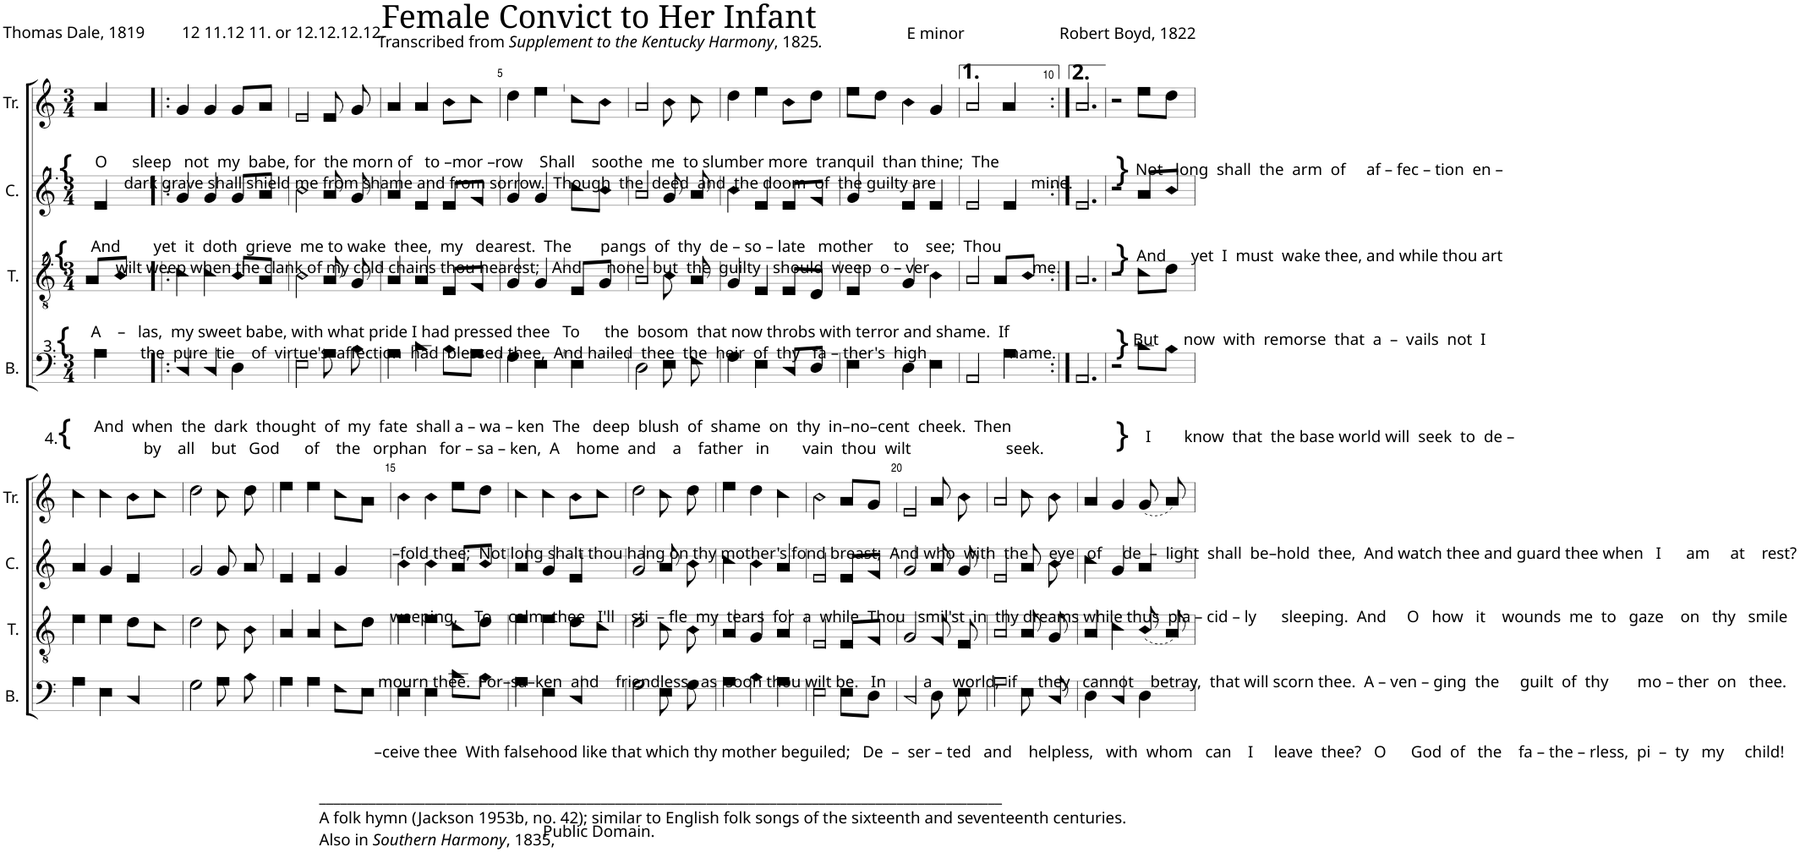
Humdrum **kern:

**kern	**kern	**kern	**kern
*part4	*part3	*part2	*part1
*staff4	*staff3	*staff2	*staff1
*I"B.	*I"T.	*I"C.	*I"Tr.
*I'B.	*I'T.	*I'C.	*I'Tr.
*clefF4	*clefGv2	*clefG2	*clefG2
*k[]	*k[]	*k[]	*k[]
*M3/4	*M3/4	*M3/4	*M3/4
=1	=1	=1	=1
!	!	!	!LO:TX:a:t=O      sleep   not  my  babe, for  the morn of   to –mor –row    Shall    soothe  me  to slumber more  tranquil  than thine;  The
!	!	!	!LO:TX:a:t=dark grave shall shield me from shame and from sorrow.  Though  the  deed  and  the doom  of  the guilty are                       mine.
!	!	!	!LO:TX:a:t=1.
!	!	!	!LO:TX:a:t={
!	!	!LO:TX:a:t=And        yet  it  doth  grieve  me to wake  thee,  my   dearest.  The       pangs  of  thy  de – so – late   mother     to    see;  Thou	!
!	!	!LO:TX:a:t=wilt weep when the clank of my cold chains thou hearest;   And      none  but  the  guilty   should  weep  o – ver                         me.	!
!	!	!LO:TX:a:t=2.	!
!	!	!LO:TX:a:t={	!
!	!LO:TX:a:t=A    –   las,  my sweet babe, with what pride I had pressed thee   To      the  bosom  that now throbs with terror and shame.  If	!	!
!	!LO:TX:a:t=the  pure  tie    of  virtue's  affection  had  blessed thee,  And hailed  thee  the  heir  of  thy   fa – ther's  high                    name.	!	!
!	!LO:TX:a:t=3.	!	!
!	!LO:TX:a:t={	!	!
!LO:TX:a:t=And  when  the  dark  thought  of  my  fate  shall a – wa – ken  The   deep  blush  of  shame  on  thy  in–no–cent  cheek.  Then	!	!	!
!LO:TX:a:t=by    all    but   God      of    the   orphan   for – sa – ken,  A    home  and    a    father   in        vain  thou  wilt                       seek.	!	!	!
!LO:TX:a:t=4.	!	!	!
!LO:TX:a:t={	!	!	!
4A!\	8A!/L	4e!/	4a!/
.	8B!/J	.	.
=2!|:	=2!|:	=2!|:	=2!|:
4C!/	4c!\	4g!/	4g!/
4C!/	4c!\	4g!/	4g!/
4D!\	8B!/L	8g!/L	8g!/L
.	8A!/J	8a!/J	8a!/J
=3	=3	=3	=3
2E!\	2B!\	2b!\	2e!/
8A!\	8A!/	8a!/	8e!/
8B!\	8G!/	8g!/	8g!/
=4	=4	=4	=4
4A!\	4A!/	4a!/	4a!/
4c!\	4A!/	4e!/	4a!/
8B!\L	8E!/L	8e!/L	8b!\L
8A!\J	8F!/J	8f!/J	8cc!\J
=5	=5	=5	=5
4G!\	4G!/	4g!/	4dd!\
4E!\	4G!/	4g!/	4ee!\
4E!\	8E!/L	8cc!\L	8cc!\L
.	8G!/J	8b!\J	8b!\J
=6	=6	=6	=6
2D!\	2A!/	2a!/	2a!/
8E!\	8B!\	8g!/	8b!\
8F!\	8A!/	8a!/	8cc!\
=7	=7	=7	=7
4G!\	4G!/	4b!\	4dd!\
4E!\	4E!/	4e!/	4ee!\
8C!/L	8E!/L	8e!/L	8b!\L
8D!/J	8D!/J	8f!/J	8dd!\J
=8	=8	=8	=8
4E!\	4E!/	4g!/	8ee!\L
.	.	.	8dd!\J
4D!\	4G!/	4e!/	4b!\
4E!\	4B!\	4e!/	4g!/
=9	=9	=9	=9
2AA!/	2A!/	2e!/	2a!/
4A!\	8A!/L	4e!/	4a!/
.	8B!/J	.	.
=10:|!	=10:|!	=10:|!	=10:|!
!	!	!	!LO:TX:a:t=}
!	!	!LO:TX:a:t=}	!
!	!LO:TX:a:t=}	!	!
!LO:TX:a:t=}	!	!	!
2.AA!/	2.A!/	2.e!/	2.a!/
=11	=11	=11	=11
2r	2r	2r	2r
!	!	!	!LO:TX:a:t=Not   long  shall  the  arm  of     af – fec – tion  en –
!	!	!LO:TX:a:t=And      yet  I  must  wake thee, and while thou art	!
!	!LO:TX:a:t=But      now  with  remorse  that  a  –  vails  not  I	!	!
!LO:TX:a:t=I        know  that  the base world will  seek  to  de –	!	!	!
8c!\L	8c!\L	8a!/L	8ee!\L
8B!\J	8d!\J	8b!/J	8dd!\J
!!LO:LB:g=z
=12	=12	=12	=12
4A!\	4e!\	4a!/	4cc!\
4E!\	4e!\	4g!/	4cc!\
4C!/	8d!\L	4e!/	8b!\L
.	8c!\J	.	8cc!\J
=13	=13	=13	=13
2G!\	2d!\	2g!/	2dd!\
8A!\	8c!\	8g!/	8cc!\
8B!\	8B!\	8a!/	8dd!\
=14	=14	=14	=14
4A!\	4A!/	4e!/	4ee!\
4A!\	4A!/	4e!/	4ee!\
8F!\L	8c!\L	4g!/	8cc!\L
8E!\J	8d!\J	.	8a!\J
=15	=15	=15	=15
!	!	!	!LO:TX:a:t=–fold thee;  Not long shalt thou hang on thy mother's fond breast;  And who  with  the     eye   of     de  –  light  shall  be–hold  thee,  And watch thee and guard thee when   I      am     at    rest?
!	!	!LO:TX:a:t=weeping,    To    calm  thee   I'll    sti  – fle  my  tears  for  a  while. Thou   smil'st  in  thy dreams while thus  pla – cid – ly      sleeping.  And     O   how   it    wounds  me  to   gaze    on   thy   smile	!
!	!LO:TX:a:t=mourn thee.  For–sa–ken  and    friendless   as  soon thou wilt be.   In         a     world,  if     they   cannot    betray,  that will scorn thee.  A – ven – ging  the     guilt  of  thy       mo – ther  on   thee.	!	!
!LO:TX:a:t=–ceive thee  With falsehood like that which thy mother beguiled;   De  –  ser – ted   and    helpless,   with  whom   can    I     leave  thee?   O      God  of   the    fa – the – rless,  pi  –  ty   my     child!	!	!	!
!LO:TX:a:t=_________________________________________________________________________________________________	!	!	!
!LO:TX:a:t=A folk hymn (Jackson 1953b, no. 42); similar to English folk songs of the sixteenth and seventeenth centuries.	!	!	!
!LO:TX:a:t=Also in	!	!	!
!LO:TX:a:i:t=Southern Harmony	!	!	!
!LO:TX:a:t=, 1835,	!	!	!
4E!\	4e!\	4b!\	4b!\
4E!\	4e!\	4b!\	4b!\
8c!\L	8c!\L	8a!/L	8ee!\L
8B!\J	8d!\J	8b!/J	8dd!\J
=16	=16	=16	=16
4A!\	4e!\	4a!/	4cc!\
4E!\	4e!\	4g!/	4cc!\
4C!/	8d!\L	4e!/	8b!\L
.	8c!\J	.	8cc!\J
=17	=17	=17	=17
2G!\	2d!\	2g!/	2dd!\
8E!\	8c!\	8a!/	8cc!\
8G!\	8B!\	8b!\	8dd!\
=18	=18	=18	=18
4A!\	4A!/	4cc!\	4ee!\
4B!\	4G!/	4b!\	4dd!\
4A!\	4A!/	4a!/	4cc!\
=19	=19	=19	=19
2E!\	2E!/	2e!/	2b!\
8E!\L	8E!/L	8e!/L	8a!/L
8D!\J	8F!/J	8f!/J	8g!/J
=20	=20	=20	=20
2C!/	2G!/	2g!/	2e!/
8D!\	8F!/	8a!/	8a!/
8E!\	8E!/	8g!/	8b!\
=21	=21	=21	=21
2A!\	2A!/	2e!/	2a!/
8E!\	8A!/	8a!/	8cc!\
8C!/	8G!/	8b!\	8b!\
=22	=22	=22	=22
4D!\	4A!/	4cc!\	4a!/
4C!/	4c!\	4g!/	4g!/
4D!\	(8B!/	4a!/	(8g!/
.	8A!/)	.	8a!/)
=	=	=	=
*-	*-	*-	*-
